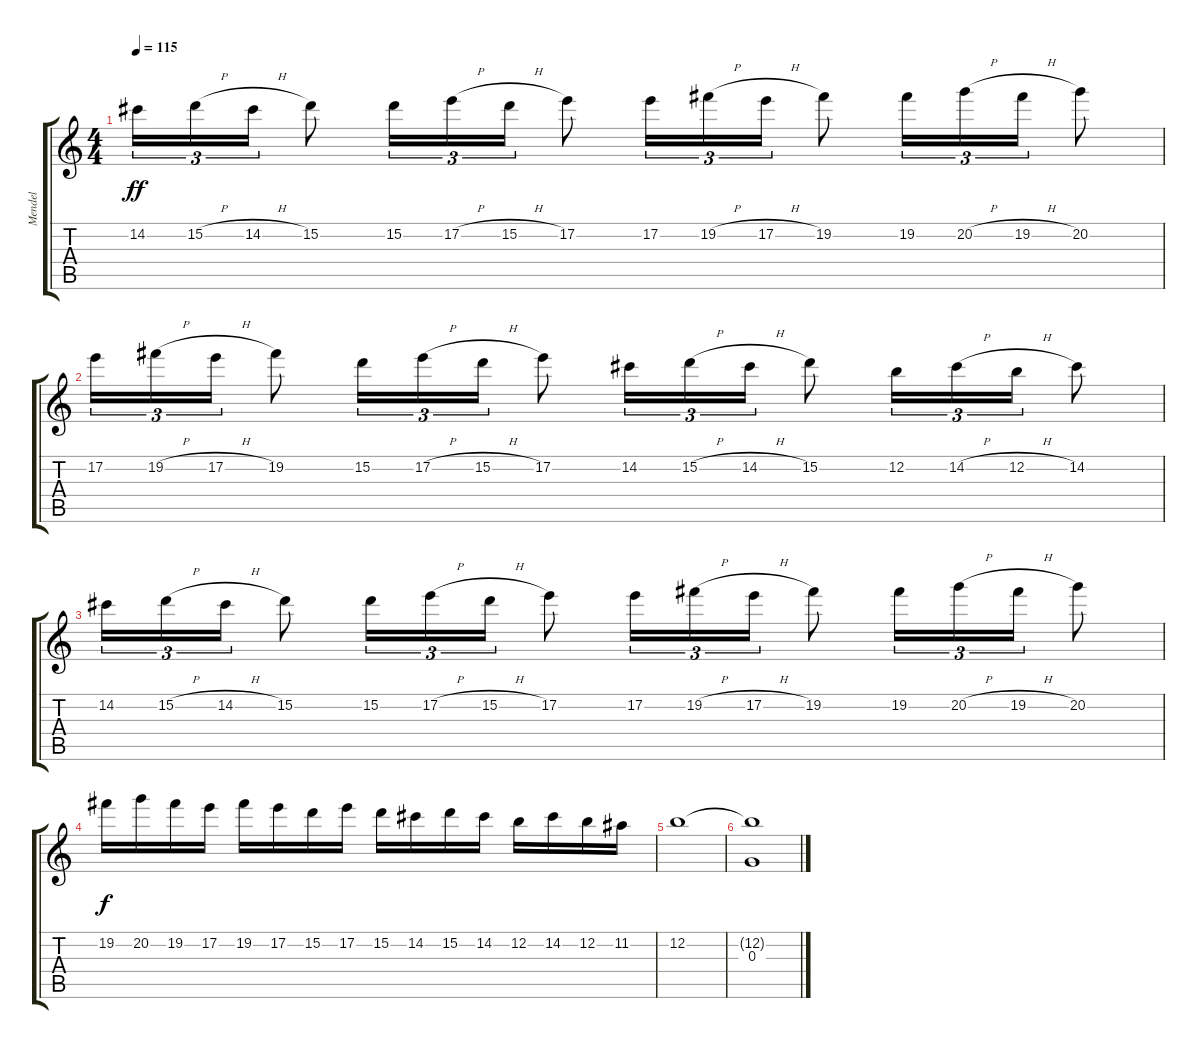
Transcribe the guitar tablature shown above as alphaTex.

\track ("Mendel" "Mendel") {instrument distortionguitar}
\staff {score tabs}
\tuning (E4 B3 G3 D3 A2 E2) {hide}
\ts (4 4)
\tempo 115
\clef g2
\ks c
14.2.16{tu (3 2) dy ff} 15.2{h}.16{tu (3 2)} 14.2{h}.16{tu (3 2)} 15.2.8 15.2.16{tu (3 2)} 17.2{h}.16{tu (3 2)} 15.2{h}.16{tu (3 2)} 17.2.8 17.2.16{tu (3 2)} 19.2{h}.16{tu (3 2)} 17.2{h}.16{tu (3 2)} 19.2.8 19.2.16{tu (3 2)} 20.2{h}.16{tu (3 2)} 19.2{h}.16{tu (3 2)} 20.2.8 |
17.2.16{tu (3 2)} 19.2{h}.16{tu (3 2)} 17.2{h}.16{tu (3 2)} 19.2.8 15.2.16{tu (3 2)} 17.2{h}.16{tu (3 2)} 15.2{h}.16{tu (3 2)} 17.2.8 14.2.16{tu (3 2)} 15.2{h}.16{tu (3 2)} 14.2{h}.16{tu (3 2)} 15.2.8 12.2.16{tu (3 2)} 14.2{h}.16{tu (3 2)} 12.2{h}.16{tu (3 2)} 14.2.8 |
14.2.16{tu (3 2)} 15.2{h}.16{tu (3 2)} 14.2{h}.16{tu (3 2)} 15.2.8 15.2.16{tu (3 2)} 17.2{h}.16{tu (3 2)} 15.2{h}.16{tu (3 2)} 17.2.8 17.2.16{tu (3 2)} 19.2{h}.16{tu (3 2)} 17.2{h}.16{tu (3 2)} 19.2.8 19.2.16{tu (3 2)} 20.2{h}.16{tu (3 2)} 19.2{h}.16{tu (3 2)} 20.2.8 |
19.2.16{dy f} 20.2.16 19.2.16 17.2.16 19.2.16 17.2.16 15.2.16 17.2.16 15.2.16 14.2.16 15.2.16 14.2.16 12.2.16 14.2.16 12.2.16 11.2.16 |
12.2.1 |
(12.2{t} 0.3).1
